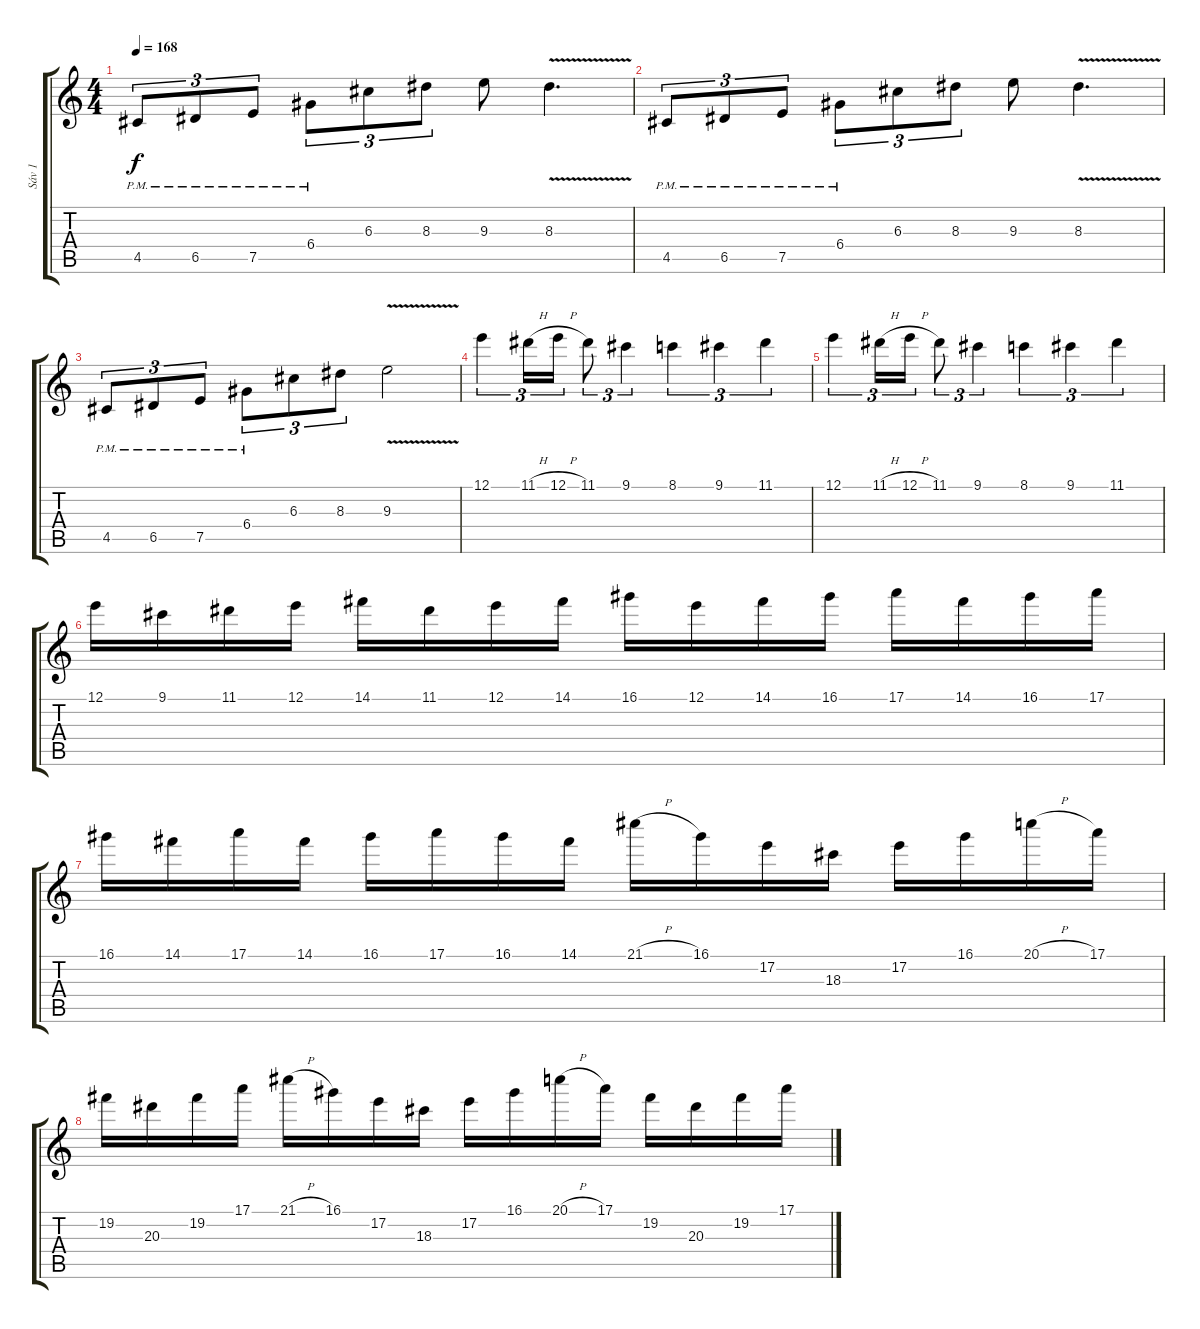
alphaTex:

\track ("Sáv 1" "Sáv 1") {mute instrument overdrivenguitar}
\staff {score tabs}
\tuning (E4 B3 G3 D3 A2 E2) {hide}
\ts (4 4)
\tempo 168
\clef g2
\ks c
4.5{pm}.8{tu (3 2) dy f} 6.5{pm}.8{tu (3 2)} 7.5{pm}.8{tu (3 2)} 6.4{pm}.8{tu (3 2)} 6.3.8{tu (3 2)} 8.3.8{tu (3 2)} 9.3.8 8.3{v}.4{d} |
4.5{pm}.8{tu (3 2)} 6.5{pm}.8{tu (3 2)} 7.5{pm}.8{tu (3 2)} 6.4{pm}.8{tu (3 2)} 6.3.8{tu (3 2)} 8.3.8{tu (3 2)} 9.3.8 8.3{v}.4{d} |
4.5{pm}.8{tu (3 2)} 6.5{pm}.8{tu (3 2)} 7.5{pm}.8{tu (3 2)} 6.4{pm}.8{tu (3 2)} 6.3.8{tu (3 2)} 8.3.8{tu (3 2)} 9.3{v}.2 |
12.1.4{tu (3 2) instrument overdrivenguitar} 11.1{h}.16{tu (3 2)} 12.1{h}.16{tu (3 2)} 11.1.8{tu (3 2)} 9.1.4{tu (3 2)} 8.1.4{tu (3 2)} 9.1.4{tu (3 2)} 11.1.4{tu (3 2)} |
12.1.4{tu (3 2)} 11.1{h}.16{tu (3 2)} 12.1{h}.16{tu (3 2)} 11.1.8{tu (3 2)} 9.1.4{tu (3 2)} 8.1.4{tu (3 2)} 9.1.4{tu (3 2)} 11.1.4{tu (3 2)} |
12.1.16 9.1.16 11.1.16 12.1.16 14.1.16 11.1.16 12.1.16 14.1.16 16.1.16 12.1.16 14.1.16 16.1.16 17.1.16 14.1.16 16.1.16 17.1.16 |
16.1.16 14.1.16 17.1.16 14.1.16 16.1.16 17.1.16 16.1.16 14.1.16 21.1{h}.16 16.1.16 17.2.16 18.3.16 17.2.16 16.1.16 20.1{h}.16 17.1.16 |
19.2.16 20.3.16 19.2.16 17.1.16 21.1{h}.16 16.1.16 17.2.16 18.3.16 17.2.16 16.1.16 20.1{h}.16 17.1.16 19.2.16 20.3.16 19.2.16 17.1.16
